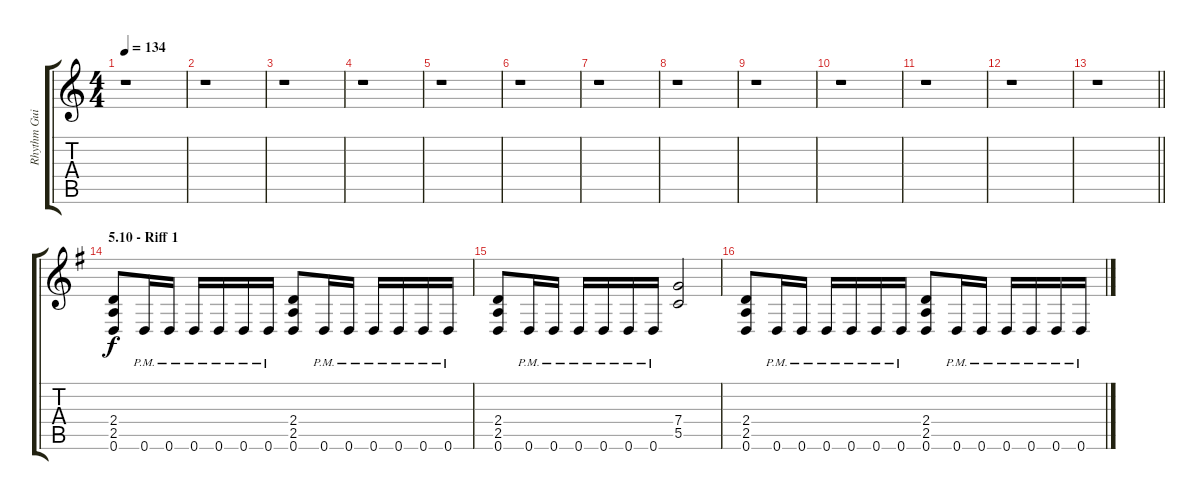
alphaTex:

\track ("Rhythm Guitar" "Rhythm Gui") {instrument distortionguitar}
\staff {score tabs}
\tuning (D4 A3 F3 C3 G2 D2) {hide}
\ts (4 4)
\tempo 134
\clef g2
\ks aminor
r.1{dy f} |
r.1 |
r.1 |
r.1 |
r.1 |
r.1 |
r.1 |
r.1 |
r.1 |
r.1 |
r.1 |
r.1 |
\barLineRight lightlight
r.1 |
\section ("" "5.10 - Riff 1")
\ks eminor
(2.4 2.5 0.6).8 0.6{pm}.16 0.6{pm}.16 0.6{pm}.16 0.6{pm}.16 0.6{pm}.16 0.6{pm}.16 (2.4 2.5 0.6).8 0.6{pm}.16 0.6{pm}.16 0.6{pm}.16 0.6{pm}.16 0.6{pm}.16 0.6{pm}.16 |
(2.4 2.5 0.6).8 0.6{pm}.16 0.6{pm}.16 0.6{pm}.16 0.6{pm}.16 0.6{pm}.16 0.6{pm}.16 (7.4 5.5).2 |
(2.4 2.5 0.6).8 0.6{pm}.16 0.6{pm}.16 0.6{pm}.16 0.6{pm}.16 0.6{pm}.16 0.6{pm}.16 (2.4 2.5 0.6).8 0.6{pm}.16 0.6{pm}.16 0.6{pm}.16 0.6{pm}.16 0.6{pm}.16 0.6{pm}.16
